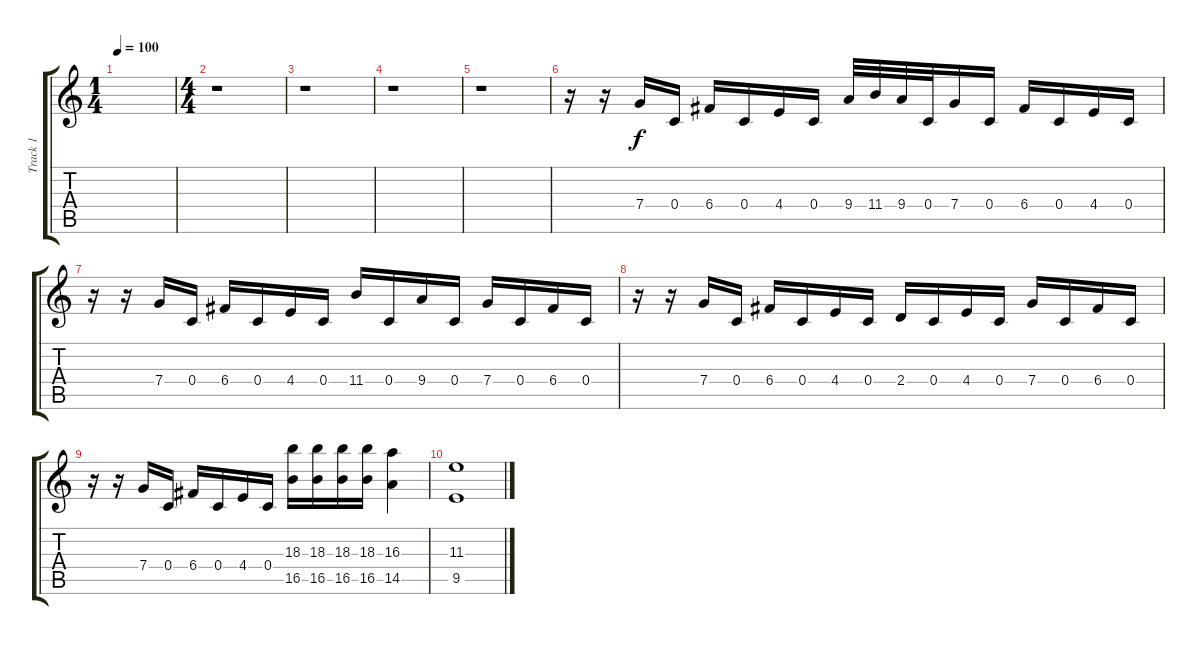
\track ("Track 1" "Track 1") {instrument overdrivenguitar}
\staff {score tabs}
\tuning (D4 A3 F3 C3 G2 C2) {hide}
\ts (1 4)
\tempo 100
\clef g2
\ks c
|
\ts (4 4)
r.1 |
r.1 |
r.1 |
r.1 |
r.16 r.16 7.4.16 0.4.16 6.4.16 0.4.16 4.4.16 0.4.16 9.4.32 11.4.32 9.4.32 0.4.32 7.4.16 0.4.16 6.4.16 0.4.16 4.4.16 0.4.16 |
r.16 r.16 7.4.16 0.4.16 6.4.16 0.4.16 4.4.16 0.4.16 11.4.16 0.4.16 9.4.16 0.4.16 7.4.16 0.4.16 6.4.16 0.4.16 |
r.16 r.16 7.4.16 0.4.16 6.4.16 0.4.16 4.4.16 0.4.16 2.4.16 0.4.16 4.4.16 0.4.16 7.4.16 0.4.16 6.4.16 0.4.16 |
r.16 r.16 7.4.16 0.4.16 6.4.16 0.4.16 4.4.16 0.4.16 (18.3 16.5).16 (18.3 16.5).16 (18.3 16.5).16 (18.3 16.5).16 (16.3 14.5).4 |
(11.3 9.5).1
